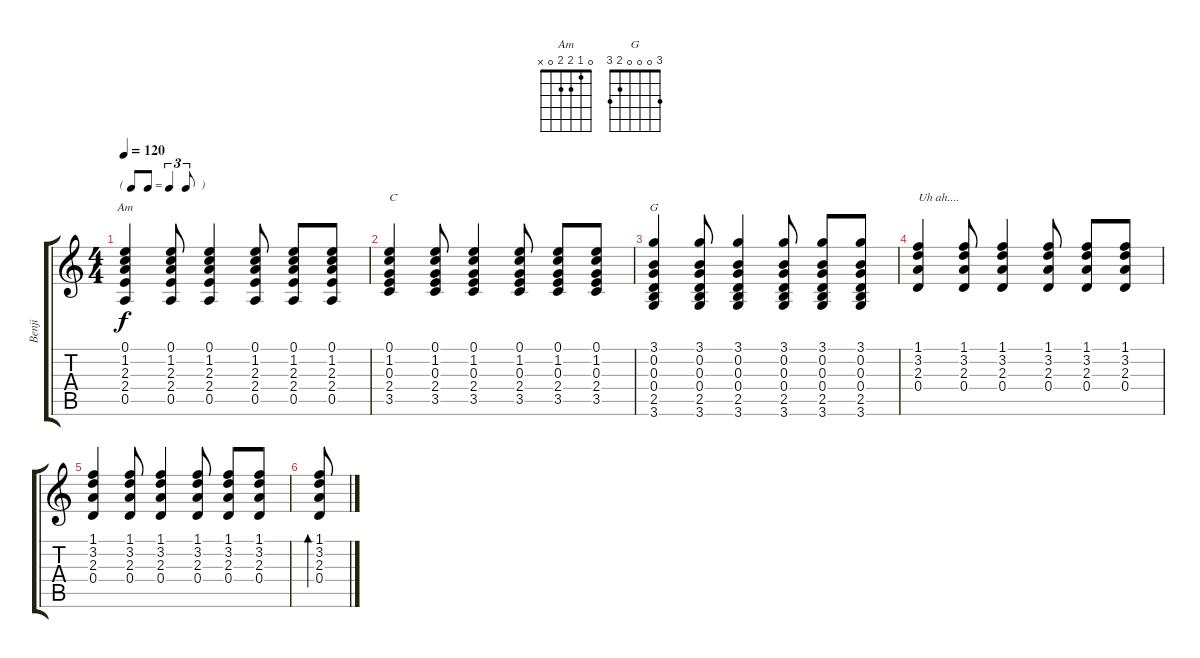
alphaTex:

\track ("Benji" "Benji") {instrument acousticguitarsteel}
\staff {score tabs}
\tuning (E4 B3 G3 D3 A2 E2) {hide}
\chord ("Am" 0 1 2 2 0 x)
\chord ("G" 3 0 0 0 2 3)
\ts (4 4)
\tf triplet8th
\tempo 120
\clef g2
\ks c
(0.1 1.2 2.3 2.4 0.5).4{ch "Am" dy f} (0.1 1.2 2.3 2.4 0.5).8 (0.1 1.2 2.3 2.4 0.5).4 (0.1 1.2 2.3 2.4 0.5).8 (0.1 1.2 2.3 2.4 0.5).8 (0.1 1.2 2.3 2.4 0.5).8 |
(0.1 1.2 0.3 2.4 3.5).4{txt "C"} (0.1 1.2 0.3 2.4 3.5).8 (0.1 1.2 0.3 2.4 3.5).4 (0.1 1.2 0.3 2.4 3.5).8 (0.1 1.2 0.3 2.4 3.5).8 (0.1 1.2 0.3 2.4 3.5).8 |
(3.1 0.2 0.3 0.4 2.5 3.6).4{ch "G"} (3.1 0.2 0.3 0.4 2.5 3.6).8 (3.1 0.2 0.3 0.4 2.5 3.6).4 (3.1 0.2 0.3 0.4 2.5 3.6).8 (3.1 0.2 0.3 0.4 2.5 3.6).8 (3.1 0.2 0.3 0.4 2.5 3.6).8 |
(1.1 3.2 2.3 0.4).4{txt "Uh ah...."} (1.1 3.2 2.3 0.4).8 (1.1 3.2 2.3 0.4).4 (1.1 3.2 2.3 0.4).8 (1.1 3.2 2.3 0.4).8 (1.1 3.2 2.3 0.4).8 |
(1.1 3.2 2.3 0.4).4 (1.1 3.2 2.3 0.4).8 (1.1 3.2 2.3 0.4).4 (1.1 3.2 2.3 0.4).8 (1.1 3.2 2.3 0.4).8 (1.1 3.2 2.3 0.4).8 |
(1.1 3.2 2.3 0.4).8{bd 30}
